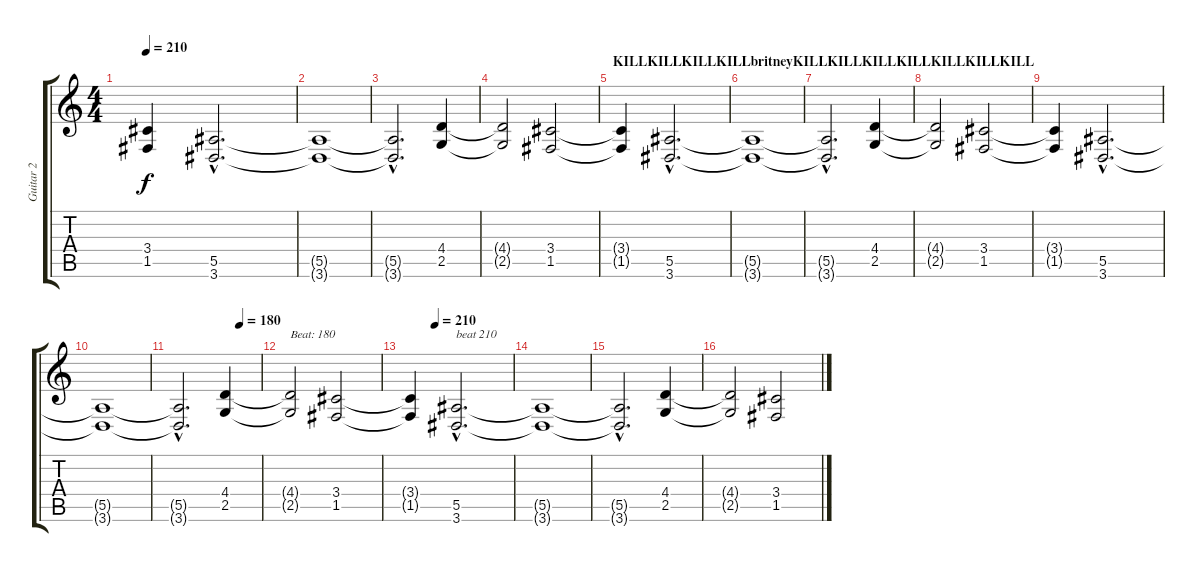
\track ("Guitar 2" "Guitar 2") {instrument distortionguitar}
\staff {score tabs}
\tuning (C4 G3 Eb3 Bb2 F2 C2) {hide}
\ts (4 4)
\tempo 210
\clef g2
\ks c
(3.4{t} 1.5{t}).4{dy f} (5.5{hac} 3.6{hac}).2{d} |
(5.5{t} 3.6{t}).1 |
(5.5{hac t} 3.6{hac t}).2{d} (4.4 2.5).4 |
(4.4{t} 2.5{t}).2 (3.4 1.5).2 |
\section ("" "KILLKILLKILLKILLbritneyKILLKILLKILLKILLKILLKILLKILL")
(3.4{t} 1.5{t}).4 (5.5{hac} 3.6{hac}).2{d} |
(5.5{t} 3.6{t}).1 |
(5.5{hac t} 3.6{hac t}).2{d} (4.4 2.5).4 |
(4.4{t} 2.5{t}).2 (3.4 1.5).2 |
(3.4{t} 1.5{t}).4 (5.5{hac} 3.6{hac}).2{d} |
(5.5{t} 3.6{t}).1 |
\tempo (180 0.75)
(5.5{hac t} 3.6{hac t}).2{d} (4.4 2.5).4 |
(4.4{t} 2.5{t}).2{txt "Beat: 180"} (3.4 1.5).2 |
\tempo (210 0.25)
(3.4{t} 1.5{t}).4 (5.5{hac} 3.6{hac}).2{d txt "beat 210"} |
(5.5{t} 3.6{t}).1 |
(5.5{hac t} 3.6{hac t}).2{d} (4.4 2.5).4 |
(4.4{t} 2.5{t}).2 (3.4 1.5).2
